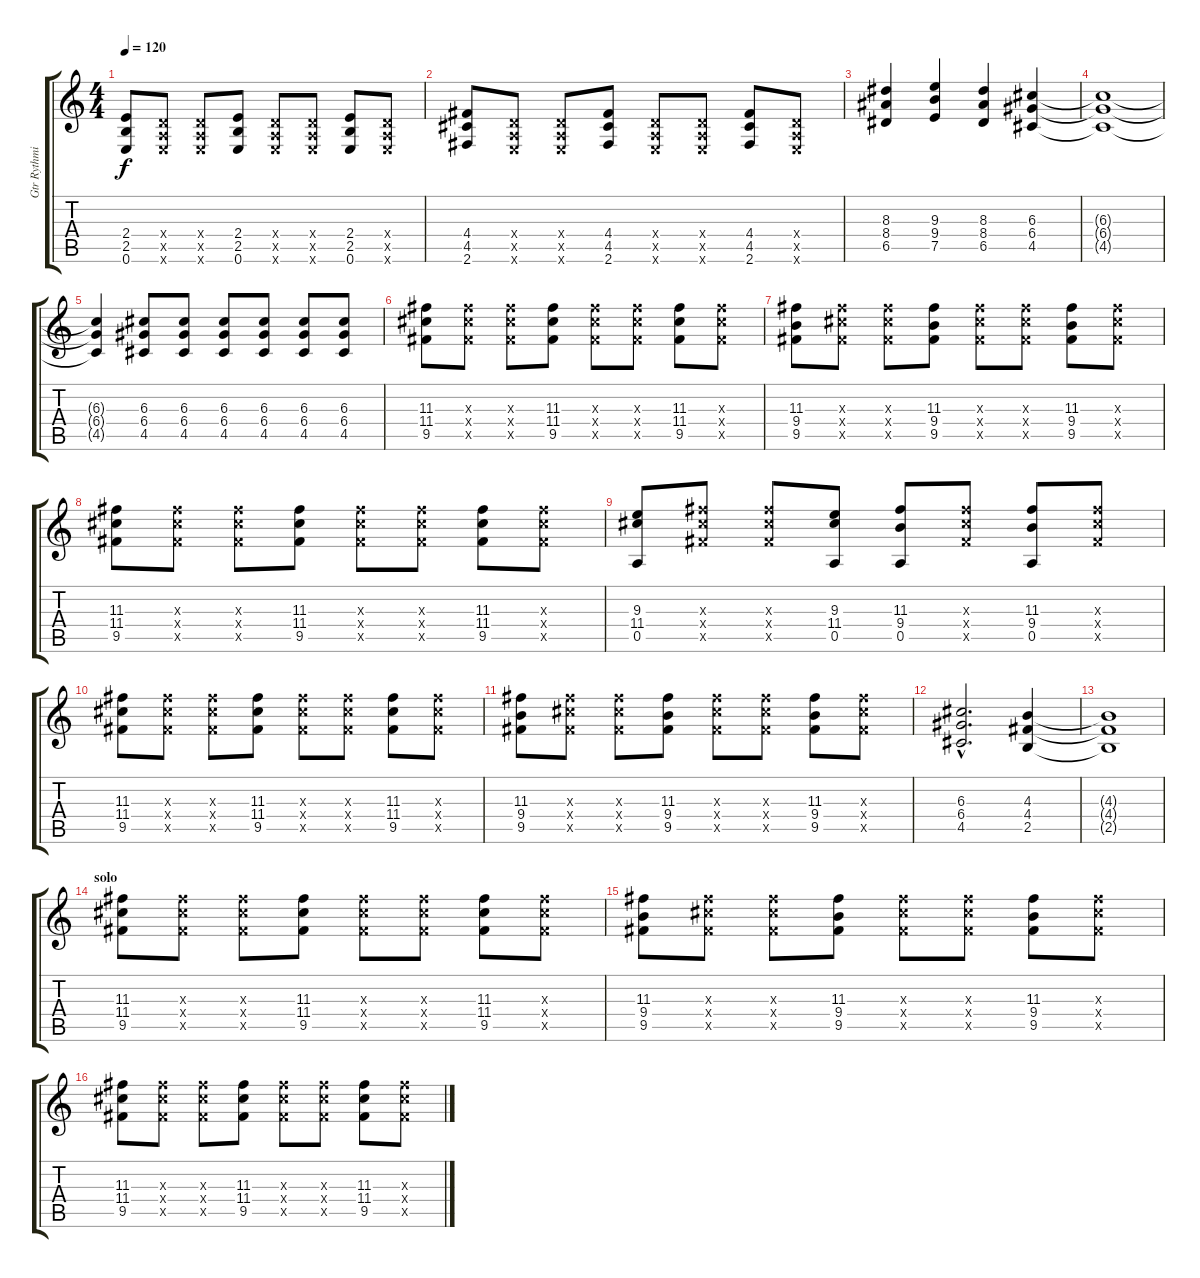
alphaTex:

\track ("Gtr Rythmique" "Gtr Rythmi") {instrument overdrivenguitar}
\staff {score tabs}
\tuning (E4 B3 G3 D3 A2 E2) {hide}
\ts (4 4)
\tempo 120
\clef g2
\ks c
(2.4 2.5 0.6).8{dy f} (0.4{x} 0.5{x} 0.6{x}).8 (0.4{x} 0.5{x} 0.6{x}).8 (2.4 2.5 0.6).8 (0.4{x} 0.5{x} 0.6{x}).8 (0.4{x} 0.5{x} 0.6{x}).8 (2.4 2.5 0.6).8 (0.4{x} 0.5{x} 0.6{x}).8 |
(4.4 4.5 2.6).8 (0.4{x} 0.5{x} 0.6{x}).8 (0.4{x} 0.5{x} 0.6{x}).8 (4.4 4.5 2.6).8 (0.4{x} 0.5{x} 0.6{x}).8 (0.4{x} 0.5{x} 0.6{x}).8 (4.4 4.5 2.6).8 (0.4{x} 0.5{x} 0.6{x}).8 |
(8.3 8.4 6.5).4 (9.3 9.4 7.5).4 (8.3 8.4 6.5).4 (6.3 6.4 4.5).4 |
(6.3{t} 6.4{t} 4.5{t}).1 |
(6.3{t} 6.4{t} 4.5{t}).4 (6.3 6.4 4.5).8 (6.3 6.4 4.5).8 (6.3 6.4 4.5).8 (6.3 6.4 4.5).8 (6.3 6.4 4.5).8 (6.3 6.4 4.5).8 |
(11.3 11.4 9.5).8 (11.3{x} 11.4{x} 9.5{x}).8 (11.3{x} 11.4{x} 9.5{x}).8 (11.3 11.4 9.5).8 (11.3{x} 11.4{x} 9.5{x}).8 (11.3{x} 11.4{x} 9.5{x}).8 (11.3 11.4 9.5).8 (11.3{x} 11.4{x} 9.5{x}).8 |
(11.3 9.4 9.5).8 (11.3{x} 11.4{x} 9.5{x}).8 (11.3{x} 11.4{x} 9.5{x}).8 (11.3 9.4 9.5).8 (11.3{x} 11.4{x} 9.5{x}).8 (11.3{x} 11.4{x} 9.5{x}).8 (11.3 9.4 9.5).8 (11.3{x} 11.4{x} 9.5{x}).8 |
(11.3 11.4 9.5).8 (11.3{x} 11.4{x} 9.5{x}).8 (11.3{x} 11.4{x} 9.5{x}).8 (11.3 11.4 9.5).8 (11.3{x} 11.4{x} 9.5{x}).8 (11.3{x} 11.4{x} 9.5{x}).8 (11.3 11.4 9.5).8 (11.3{x} 11.4{x} 9.5{x}).8 |
(9.3 11.4 0.5).8 (11.3{x} 11.4{x} 9.5{x}).8 (11.3{x} 11.4{x} 9.5{x}).8 (9.3 11.4 0.5).8 (11.3 9.4 0.5).8 (11.3{x} 11.4{x} 9.5{x}).8 (11.3 9.4 0.5).8 (11.3{x} 11.4{x} 9.5{x}).8 |
(11.3 11.4 9.5).8 (11.3{x} 11.4{x} 9.5{x}).8 (11.3{x} 11.4{x} 9.5{x}).8 (11.3 11.4 9.5).8 (11.3{x} 11.4{x} 9.5{x}).8 (11.3{x} 11.4{x} 9.5{x}).8 (11.3 11.4 9.5).8 (11.3{x} 11.4{x} 9.5{x}).8 |
(11.3 9.4 9.5).8 (11.3{x} 11.4{x} 9.5{x}).8 (11.3{x} 11.4{x} 9.5{x}).8 (11.3 9.4 9.5).8 (11.3{x} 11.4{x} 9.5{x}).8 (11.3{x} 11.4{x} 9.5{x}).8 (11.3 9.4 9.5).8 (11.3{x} 11.4{x} 9.5{x}).8 |
(6.3{hac} 6.4{hac} 4.5{hac}).2{d} (4.3 4.4 2.5).4 |
(4.3{t} 4.4{t} 2.5{t}).1 |
\section ("" "solo")
(11.3 11.4 9.5).8 (11.3{x} 11.4{x} 9.5{x}).8 (11.3{x} 11.4{x} 9.5{x}).8 (11.3 11.4 9.5).8 (11.3{x} 11.4{x} 9.5{x}).8 (11.3{x} 11.4{x} 9.5{x}).8 (11.3 11.4 9.5).8 (11.3{x} 11.4{x} 9.5{x}).8 |
(11.3 9.4 9.5).8 (11.3{x} 11.4{x} 9.5{x}).8 (11.3{x} 11.4{x} 9.5{x}).8 (11.3 9.4 9.5).8 (11.3{x} 11.4{x} 9.5{x}).8 (11.3{x} 11.4{x} 9.5{x}).8 (11.3 9.4 9.5).8 (11.3{x} 11.4{x} 9.5{x}).8 |
(11.3 11.4 9.5).8 (11.3{x} 11.4{x} 9.5{x}).8 (11.3{x} 11.4{x} 9.5{x}).8 (11.3 11.4 9.5).8 (11.3{x} 11.4{x} 9.5{x}).8 (11.3{x} 11.4{x} 9.5{x}).8 (11.3 11.4 9.5).8 (11.3{x} 11.4{x} 9.5{x}).8
